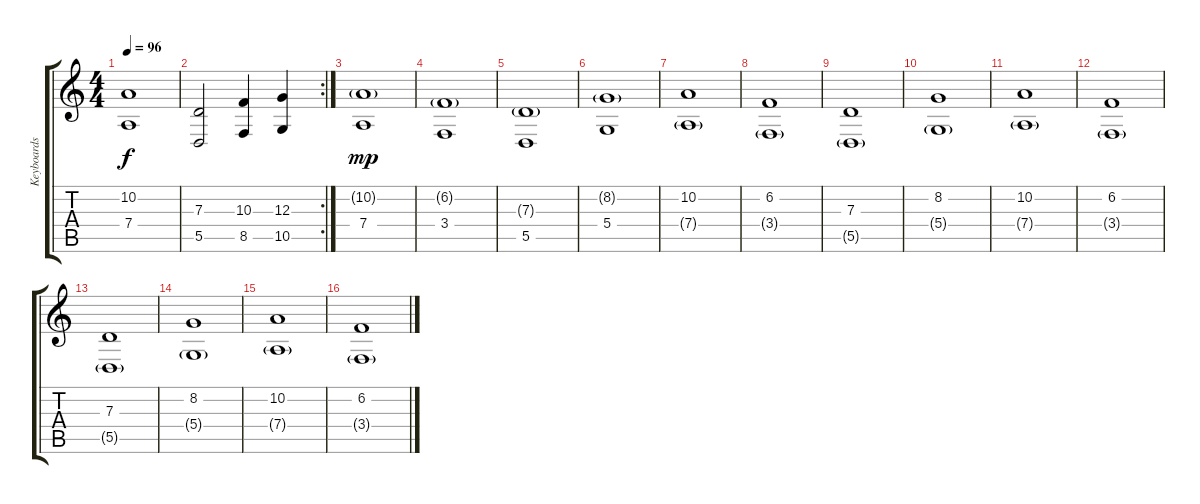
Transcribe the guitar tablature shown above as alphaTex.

\track ("Keyboards" "Keyboards") {instrument stringensemble1}
\staff {score tabs}
\tuning (E4 B3 G3 D3 A2 E2) {hide}
\ts (4 4)
\tempo 96
\clef g2
\ks c
(10.2 7.4).1{dy f} |
\rc 2
(7.3 5.5).2 (10.3 8.5).4 (12.3 10.5).4 |
(10.2{g} 7.4).1{dy mp instrument stringensemble2} |
(6.2{g} 3.4).1 |
(7.3{g} 5.5).1 |
(8.2{g} 5.4).1 |
(10.2 7.4{g}).1{instrument stringensemble1} |
(6.2 3.4{g}).1 |
(7.3 5.5{g}).1 |
(8.2 5.4{g}).1 |
(10.2 7.4{g}).1 |
(6.2 3.4{g}).1 |
(7.3 5.5{g}).1 |
(8.2 5.4{g}).1 |
(10.2 7.4{g}).1 |
(6.2 3.4{g}).1
